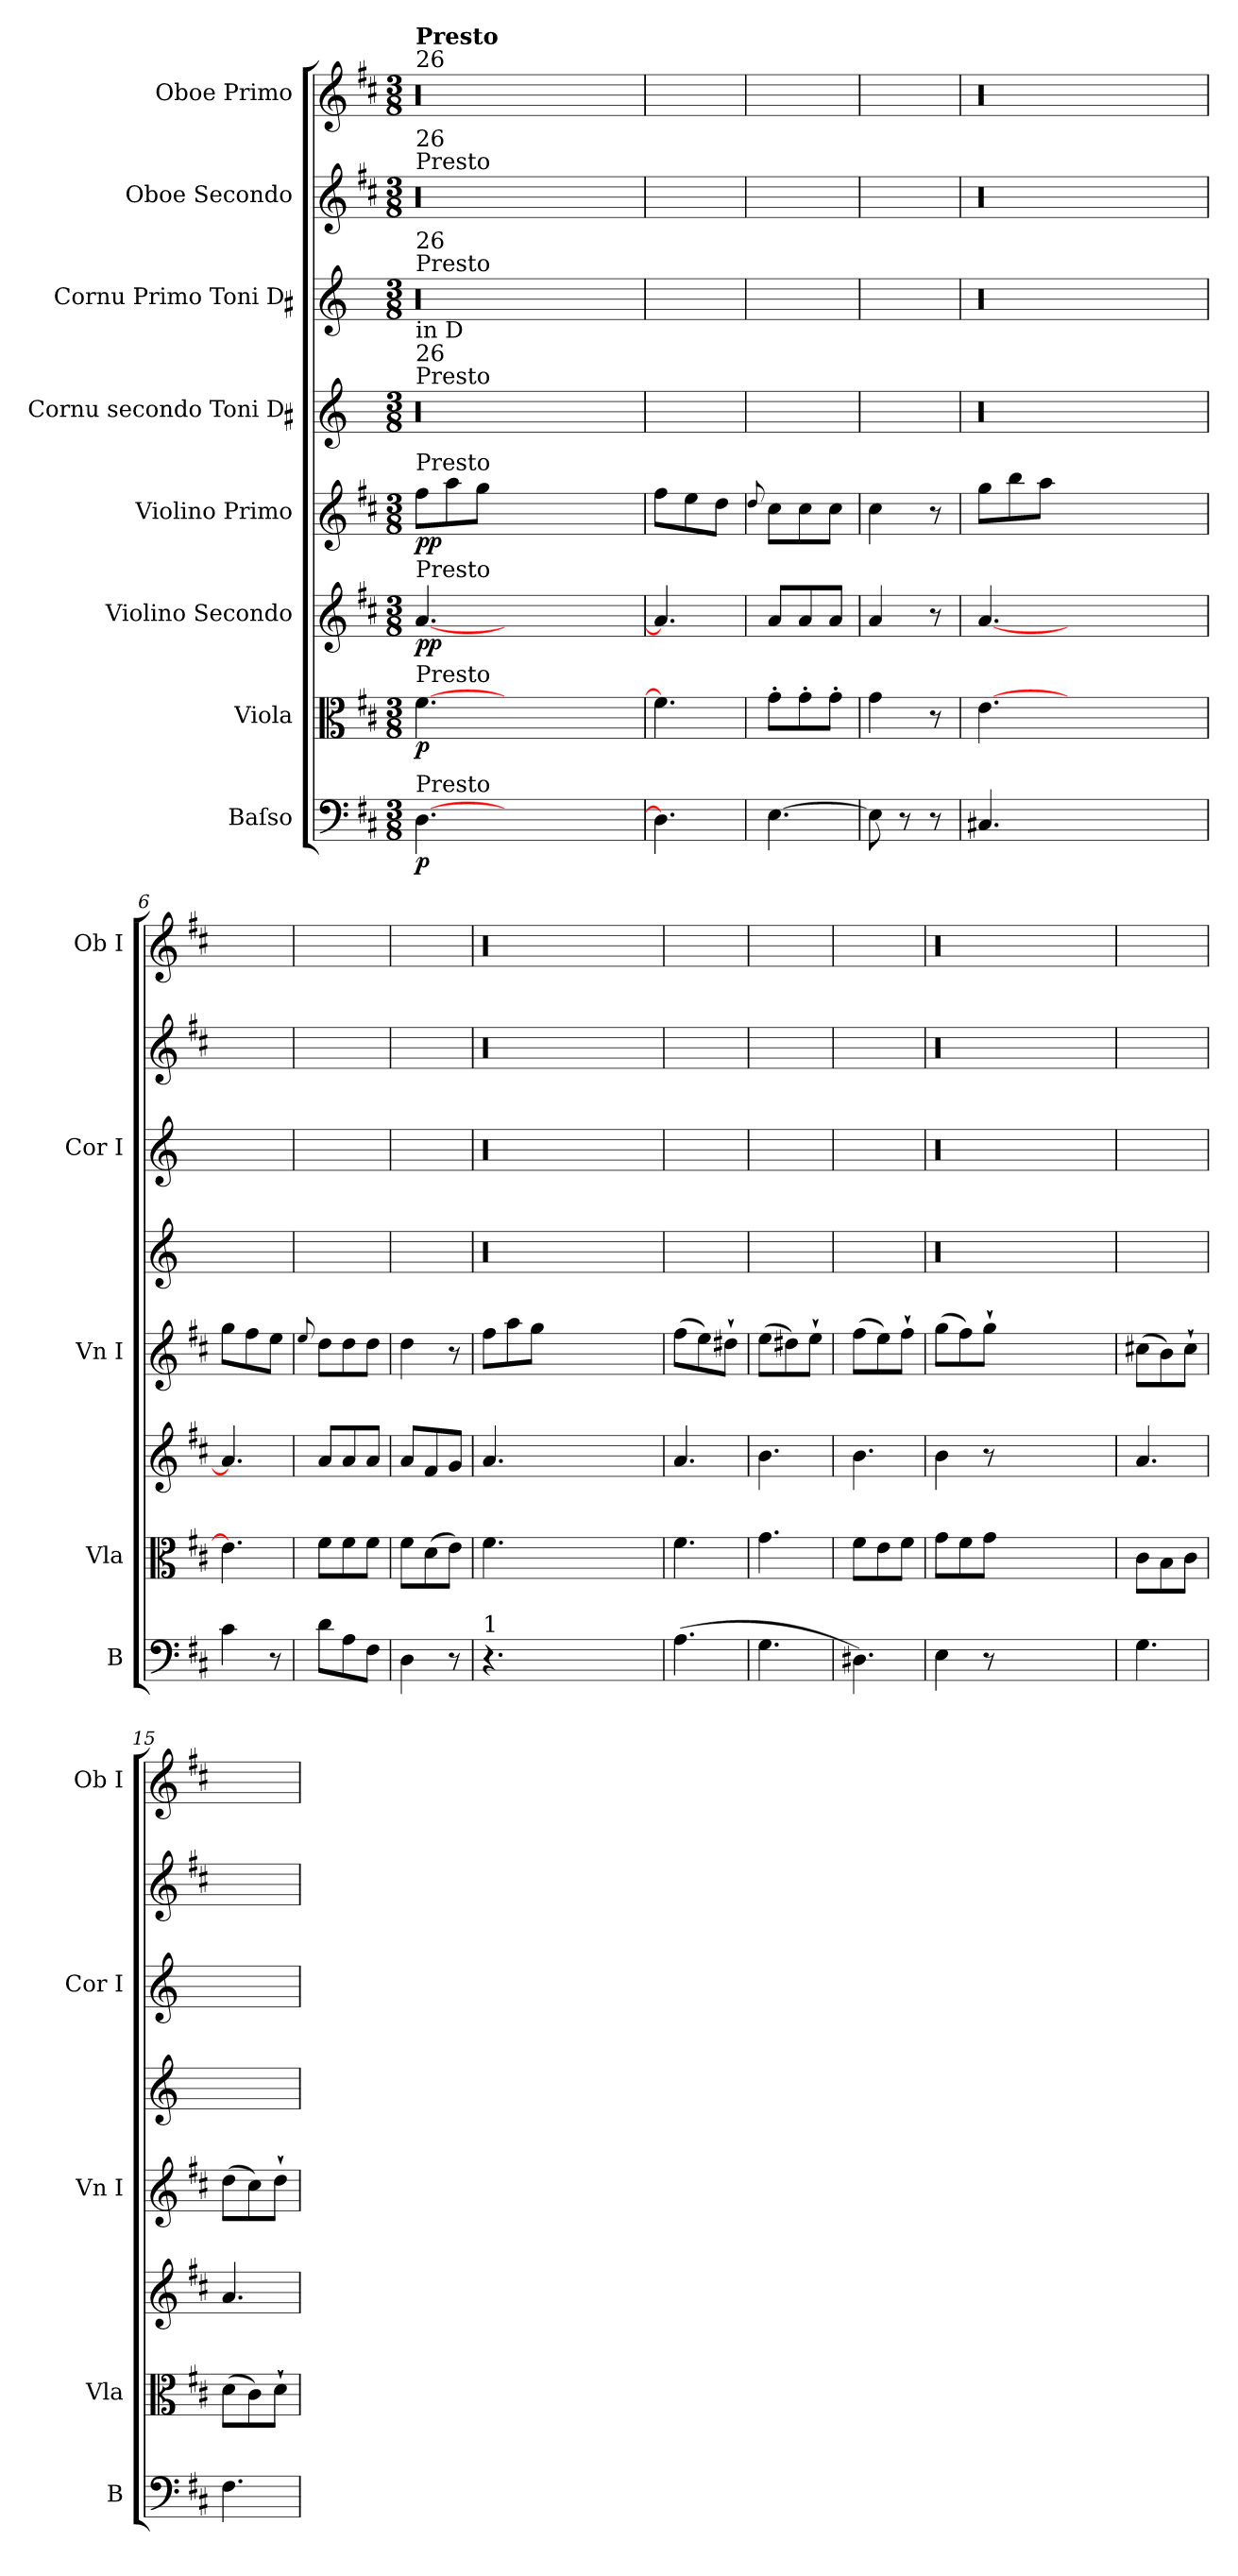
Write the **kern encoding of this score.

**kern	**dynam	**kern	**dynam	**kern	**dynam	**kern	**dynam	**kern	**kern	**kern	**kern
*part8	*part8	*part7	*part7	*part6	*part6	*part5	*part5	*part4	*part3	*part2	*part1
*staff8	*staff8	*staff7	*staff7	*staff6	*staff6	*staff5	*staff5	*staff4	*staff3	*staff2	*staff1
*I"Baſso	*	*I"Viola	*	*I"Violino Secondo	*	*I"Violino Primo	*	*I"Cornu secondo Toni D#	*I"Cornu Primo Toni D#	*I"Oboe Secondo	*I"Oboe Primo
*I'B	*	*I'Vla	*	*	*	*I'Vn I	*	*	*I'Cor I	*	*I'Ob I
*clefF4	*	*clefC3	*	*clefG2	*	*clefG2	*	*clefG2	*clefG2	*clefG2	*clefG2
*	*	*	*	*	*	*	*	*ITrd-1c-2	*ITrd-1c-2	*	*
*k[f#c#]	*	*k[f#c#]	*	*k[f#c#]	*	*k[f#c#]	*	*k[f#c#]	*k[f#c#]	*k[f#c#]	*k[f#c#]
*D:	*	*D:	*	*D:	*	*D:	*	*	*	*D:	*D:
*M3/8	*	*M3/8	*	*M3/8	*	*M3/8	*	*M3/8	*M3/8	*M3/8	*M3/8
=1	=1	=1	=1	=1	=1	=1	=1	=1	=1	=1	=1
!	!	!	!	!	!	!	!	!	!	!	!LO:TX:a:t=26
!	!	!	!	!	!	!	!	!	!	!	!LO:TX:a:B:t=Presto
!	!	!	!	!	!	!	!	!	!	!LO:TX:a:t=Presto	!
!	!	!	!	!	!	!	!	!	!	!LO:TX:a:t=26	!
!	!	!	!	!	!	!	!	!	!LO:TX:a:t=Presto	!	!
!	!	!	!	!	!	!	!	!	!LO:TX:a:t=26	!	!
!	!	!	!	!	!	!	!	!LO:TX:a:t=Presto	!	!	!
!	!	!	!	!	!	!	!	!LO:TX:a:t=26	!	!	!
!	!	!	!	!	!	!	!	!LO:TX:a:t=in D	!	!	!
!	!	!	!	!	!	!LO:TX:a:t=Presto	!	!	!	!	!
!	!	!	!	!LO:TX:a:t=Presto	!	!	!	!	!	!	!
!	!	!LO:TX:a:t=Presto	!	!	!	!	!	!	!	!	!
!LO:TX:a:t=Presto	!	!	!	!	!	!	!	!	!	!	!
!	!	!	!	!	!	!	!	!LO:N:vis=00	!LO:N:vis=00	!LO:N:vis=00	!LO:N:vis=00
[4.D\	p	[4.f#\	p	[4.a/	pp	8ff#\L	pp	1.r	1.r	1.r	1.r
.	.	.	.	.	.	8aa\	.	.	.	.	.
.	.	.	.	.	.	8gg\J	.	.	.	.	.
1ryy	.	1ryy	.	1ryy	.	1ryy	.	.	.	.	.
8ryy	.	8ryy	.	8ryy	.	8ryy	.	.	.	.	.
=2	=2	=2	=2	=2	=2	=2	=2	=2	=2	=2	=2
4.D\]	.	4.f#\]	.	4.a/]	.	8ff#\L	.	4.ryy	4.ryy	4.ryy	4.ryy
.	.	.	.	.	.	8ee\	.	.	.	.	.
.	.	.	.	.	.	8dd\J	.	.	.	.	.
=3	=3	=3	=3	=3	=3	=3	=3	=3	=3	=3	=3
.	.	.	.	.	.	8qqdd/	.	.	.	.	.
[4.E\	.	8g'\L	.	8a/L	.	8cc#\L	.	4.ryy	4.ryy	4.ryy	4.ryy
.	.	8g'\	.	8a/	.	8cc#\	.	.	.	.	.
.	.	8g'\J	.	8a/J	.	8cc#\J	.	.	.	.	.
=4	=4	=4	=4	=4	=4	=4	=4	=4	=4	=4	=4
8E\]	.	4g\	.	4a/	.	4cc#\	.	4.ryy	4.ryy	4.ryy	4.ryy
8r	.	.	.	.	.	.	.	.	.	.	.
8r	.	8r	.	8r	.	8r	.	.	.	.	.
=5	=5	=5	=5	=5	=5	=5	=5	=5	=5	=5	=5
!	!	!	!	!	!	!	!	!LO:N:vis=00	!LO:N:vis=00	!LO:N:vis=00	!LO:N:vis=00
4.C#X/	.	[4.e\	.	[4.a/	.	8gg\L	.	1.r	1.r	1.r	1.r
.	.	.	.	.	.	8bb\	.	.	.	.	.
.	.	.	.	.	.	8aa\J	.	.	.	.	.
1ryy	.	1ryy	.	1ryy	.	1ryy	.	.	.	.	.
8ryy	.	8ryy	.	8ryy	.	8ryy	.	.	.	.	.
=6	=6	=6	=6	=6	=6	=6	=6	=6	=6	=6	=6
4c#\	.	4.e\]	.	4.a/]	.	8gg\L	.	4.ryy	4.ryy	4.ryy	4.ryy
.	.	.	.	.	.	8ff#\	.	.	.	.	.
8r	.	.	.	.	.	8ee\J	.	.	.	.	.
=7	=7	=7	=7	=7	=7	=7	=7	=7	=7	=7	=7
.	.	.	.	.	.	8qqee/	.	.	.	.	.
8d\L	.	8f#\L	.	8a/L	.	8dd\L	.	4.ryy	4.ryy	4.ryy	4.ryy
8A\	.	8f#\	.	8a/	.	8dd\	.	.	.	.	.
8F#\J	.	8f#\J	.	8a/J	.	8dd\J	.	.	.	.	.
=8	=8	=8	=8	=8	=8	=8	=8	=8	=8	=8	=8
4D\	.	8f#\L	.	8a/L	.	4dd\	.	4.ryy	4.ryy	4.ryy	4.ryy
.	.	(8d\	.	8f#/	.	.	.	.	.	.	.
8r	.	8e\J)	.	8g/J	.	8r	.	.	.	.	.
=9	=9	=9	=9	=9	=9	=9	=9	=9	=9	=9	=9
!LO:TX:a:t=1	!	!	!	!	!	!	!	!	!	!	!
!	!	!	!	!	!	!	!	!LO:N:vis=00	!LO:N:vis=00	!LO:N:vis=00	!LO:N:vis=00
4.r	.	4.f#\	.	4.a/	.	8ff#\L	.	1.r	1.r	1.r	1.r
.	.	.	.	.	.	8aa\	.	.	.	.	.
.	.	.	.	.	.	8gg\J	.	.	.	.	.
1ryy	.	1ryy	.	1ryy	.	1ryy	.	.	.	.	.
8ryy	.	8ryy	.	8ryy	.	8ryy	.	.	.	.	.
=10	=10	=10	=10	=10	=10	=10	=10	=10	=10	=10	=10
(4.A\	.	4.f#\	.	4.a/	.	(8ff#\L	.	4.ryy	4.ryy	4.ryy	4.ryy
.	.	.	.	.	.	8ee\)	.	.	.	.	.
.	.	.	.	.	.	8dd#X`\J	.	.	.	.	.
=11	=11	=11	=11	=11	=11	=11	=11	=11	=11	=11	=11
4.G\	.	4.g\	.	4.b\	.	(8ee\L	.	4.ryy	4.ryy	4.ryy	4.ryy
.	.	.	.	.	.	8dd#X\)	.	.	.	.	.
.	.	.	.	.	.	8ee`\J	.	.	.	.	.
=12	=12	=12	=12	=12	=12	=12	=12	=12	=12	=12	=12
4.D#X\)	.	8f#\L	.	4.b\	.	(8ff#\L	.	4.ryy	4.ryy	4.ryy	4.ryy
.	.	8e\	.	.	.	8ee\)	.	.	.	.	.
.	.	8f#\J	.	.	.	8ff#`\J	.	.	.	.	.
=13	=13	=13	=13	=13	=13	=13	=13	=13	=13	=13	=13
!	!	!	!	!	!	!	!	!LO:N:vis=00	!LO:N:vis=00	!LO:N:vis=00	!LO:N:vis=00
4E\	.	8g\L	.	4b\	.	(8gg\L	.	1.r	1.r	1.r	1.r
.	.	8f#\	.	.	.	8ff#\)	.	.	.	.	.
8r	.	8g\J	.	8r	.	8gg`\J	.	.	.	.	.
1ryy	.	1ryy	.	1ryy	.	1ryy	.	.	.	.	.
8ryy	.	8ryy	.	8ryy	.	8ryy	.	.	.	.	.
=14	=14	=14	=14	=14	=14	=14	=14	=14	=14	=14	=14
4.G\	.	8c#\L	.	4.a/	.	(8cc#X\L	.	4.ryy	4.ryy	4.ryy	4.ryy
.	.	8B\	.	.	.	8b\)	.	.	.	.	.
.	.	8c#\J	.	.	.	8cc#`\J	.	.	.	.	.
=15	=15	=15	=15	=15	=15	=15	=15	=15	=15	=15	=15
4.F#\	.	(8d\L	.	4.a/	.	(8dd\L	.	4.ryy	4.ryy	4.ryy	4.ryy
.	.	8c#\)	.	.	.	8cc#\)	.	.	.	.	.
.	.	8d`\J	.	.	.	8dd`\J	.	.	.	.	.
=	=	=	=	=	=	=	=	=	=	=	=
*-	*-	*-	*-	*-	*-	*-	*-	*-	*-	*-	*-
